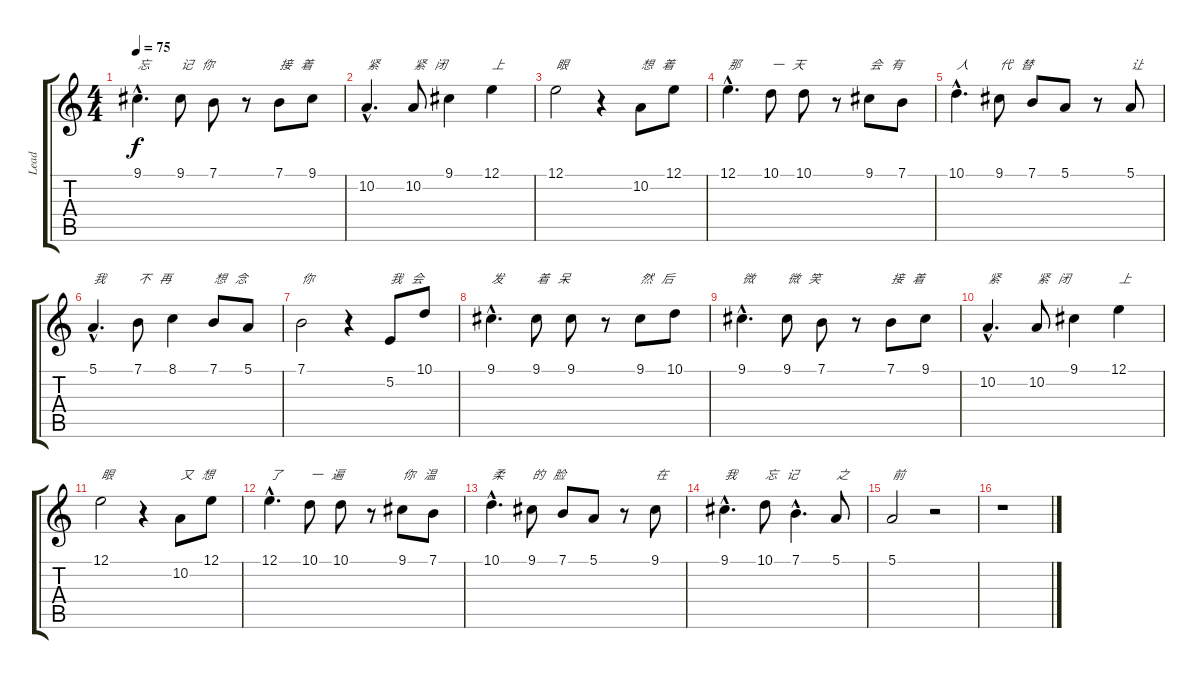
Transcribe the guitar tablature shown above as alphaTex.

\track ("Lead" "Lead") {instrument panflute}
\staff {score tabs}
\tuning (E4 B3 G3 D3 A2 E2) {hide}
\ts (4 4)
\tempo 75
\clef g2
\ks c
9.1{hac}.4{d txt "忘" dy f} 9.1.8{txt "记   你"} 7.1.8 r.8 7.1.8{txt "接   着"} 9.1.8 |
10.2{hac}.4{d txt "紧"} 10.2.8{txt "紧   闭"} 9.1.4 12.1.4{txt "上"} |
12.1.2{txt "眼"} r.4 10.2.8{txt "想   着"} 12.1.8 |
12.1{hac}.4{d txt "那"} 10.1.8{txt "一   天"} 10.1.8 r.8 9.1.8{txt "会   有"} 7.1.8 |
10.1{hac}.4{d txt "人"} 9.1.8{txt "代   替 "} 7.1.8 5.1.8 r.8 5.1.8{txt "让"} |
5.1{hac}.4{d txt "我"} 7.1.8{txt "不   再"} 8.1.4 7.1.8{txt "想   念"} 5.1.8 |
7.1.2{txt "你"} r.4 5.2.8{txt "我   会"} 10.1.8 |
9.1{hac}.4{d txt "发"} 9.1.8{txt "着   呆"} 9.1.8 r.8 9.1.8{txt "然   后"} 10.1.8 |
9.1{hac}.4{d txt "微"} 9.1.8{txt "微   笑 "} 7.1.8 r.8 7.1.8{txt "接   着 "} 9.1.8 |
10.2{hac}.4{d txt "紧"} 10.2.8{txt "紧   闭"} 9.1.4 12.1.4{txt "上"} |
12.1.2{txt "眼"} r.4 10.2.8{txt "又   想"} 12.1.8 |
12.1{hac}.4{d txt "了"} 10.1.8{txt "一   遍"} 10.1.8 r.8 9.1.8{txt "你   温"} 7.1.8 |
10.1{hac}.4{d txt "柔"} 9.1.8{txt "的   脸 "} 7.1.8 5.1.8 r.8 9.1.8{txt "在"} |
9.1{hac}.4{d txt "我"} 10.1.8{txt "忘   记"} 7.1{hac}.4{d} 5.1.8{txt "之 "} |
5.1.2{txt "前"} r.2 |
r.1
